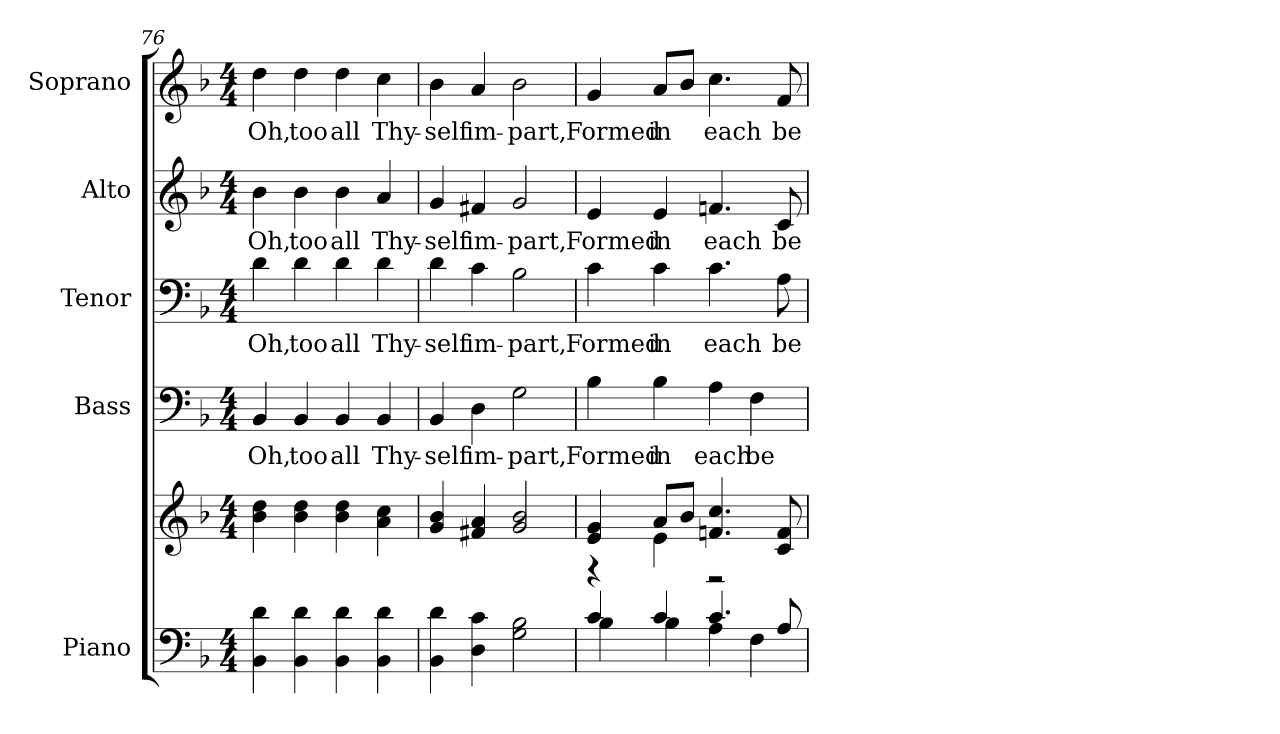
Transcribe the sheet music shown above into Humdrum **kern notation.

**kern	**kern	**kern	**text	**kern	**text	**kern	**text	**kern	**text
*part5	*part5	*part4	*part4	*part3	*part3	*part2	*part2	*part1	*part1
*staff6	*staff5	*staff4	*staff4	*staff3	*staff3	*staff2	*staff2	*staff1	*staff1
*I"Piano	*	*I"Bass	*	*I"Tenor	*	*I"Alto	*	*I"Soprano	*
*I'Pno.	*	*I'B.	*	*I'T.	*	*I'A.	*	*I'S.	*
*clefF4	*clefG2	*clefF4	*	*clefF4	*	*clefG2	*	*clefG2	*
*k[b-]	*k[b-]	*k[b-]	*	*k[b-]	*	*k[b-]	*	*k[b-]	*
*F:	*F:	*F:	*	*F:	*	*F:	*	*F:	*
*M4/4	*M4/4	*M4/4	*	*M4/4	*	*M4/4	*	*M4/4	*
=76	=76	=76	=76	=76	=76	=76	=76	=76	=76
!	!	!	!LO:LY:b:color=#000000	!	!	!	!	!	!
!	!	!	!	!	!LO:LY:b:color=#000000	!	!	!	!
!	!	!	!	!	!	!	!LO:LY:b:color=#000000	!	!
!	!	!	!	!	!	!	!	!	!LO:LY:b:color=#000000
4BB-i\ 4di	4b-i\ 4ddi	4BB-i/	Oh,	4di\	Oh,	4b-i\	Oh,	4ddi\	Oh,
!	!	!	!LO:LY:b:color=#000000	!	!	!	!	!	!
!	!	!	!	!	!LO:LY:b:color=#000000	!	!	!	!
!	!	!	!	!	!	!	!LO:LY:b:color=#000000	!	!
!	!	!	!	!	!	!	!	!	!LO:LY:b:color=#000000
4BB-i\ 4di	4b-i\ 4ddi	4BB-i/	too	4di\	too	4b-i\	too	4ddi\	too
!	!	!	!LO:LY:b:color=#000000	!	!	!	!	!	!
!	!	!	!	!	!LO:LY:b:color=#000000	!	!	!	!
!	!	!	!	!	!	!	!LO:LY:b:color=#000000	!	!
!	!	!	!	!	!	!	!	!	!LO:LY:b:color=#000000
4BB-i\ 4di	4b-i\ 4ddi	4BB-i/	all	4di\	all	4b-i\	all	4ddi\	all
!	!	!	!LO:LY:b:color=#000000	!	!	!	!	!	!
!	!	!	!	!	!LO:LY:b:color=#000000	!	!	!	!
!	!	!	!	!	!	!	!LO:LY:b:color=#000000	!	!
!	!	!	!	!	!	!	!	!	!LO:LY:b:color=#000000
4BB-i\ 4di	4ai\ 4cci	4BB-i/	Thy-	4di\	Thy-	4ai/	Thy-	4cci\	Thy-
!!LO:PB:g=z
=77	=77	=77	=77	=77	=77	=77	=77	=77	=77
!	!	!	!LO:LY:b:color=#000000	!	!	!	!	!	!
!	!	!	!	!	!LO:LY:b:color=#000000	!	!	!	!
!	!	!	!	!	!	!	!LO:LY:b:color=#000000	!	!
!	!	!	!	!	!	!	!	!	!LO:LY:b:color=#000000
4BB-i\ 4di	4gi/ 4b-i	4BB-i/	-self	4di\	-self	4gi/	-self	4b-i\	-self
!	!	!	!LO:LY:b:color=#000000	!	!	!	!	!	!
!	!	!	!	!	!LO:LY:b:color=#000000	!	!	!	!
!	!	!	!	!	!	!	!LO:LY:b:color=#000000	!	!
!	!	!	!	!	!	!	!	!	!LO:LY:b:color=#000000
4Di\ 4ci	4f#Xi/ 4ai	4Di\	im-	4ci\	im-	4f#Xi/	im-	4ai/	im-
!	!	!	!LO:LY:b:color=#000000	!	!	!	!	!	!
!	!	!	!	!	!LO:LY:b:color=#000000	!	!	!	!
!	!	!	!	!	!	!	!LO:LY:b:color=#000000	!	!
!	!	!	!	!	!	!	!	!	!LO:LY:b:color=#000000
2Gi\ 2B-i	2gi/ 2b-i	2Gi\	-part,	2B-i\	-part,	2gi/	-part,	2b-i\	-part,
=78	=78	=78	=78	=78	=78	=78	=78	=78	=78
*^	*^	*	*	*	*	*	*	*	*
!	!	!	!	!	!LO:LY:b:color=#000000	!	!	!	!	!	!
!	!	!	!	!	!	!	!LO:LY:b:color=#000000	!	!	!	!
!	!	!	!	!	!	!	!	!	!LO:LY:b:color=#000000	!	!
!	!	!	!	!	!	!	!	!	!	!	!LO:LY:b:color=#000000
4ci/	4B-i\	4ei/ 4gi	4r	4B-i\	Formed	4ci\	Formed	4ei/	Formed	4gi/	Formed
!	!	!	!	!	!LO:LY:b:color=#000000	!	!	!	!	!	!
!	!	!	!	!	!	!	!LO:LY:b:color=#000000	!	!	!	!
!	!	!	!	!	!	!	!	!	!LO:LY:b:color=#000000	!	!
!	!	!	!	!	!	!	!	!	!	!	!LO:LY:b:color=#000000
4ci/	4B-i\	8ai/L	4ei\	4B-i\	in	4ci\	in	4ei/	in	8ai/L	in
.	.	8b-i/J	.	.	.	.	.	.	.	8b-i/J	.
!	!	!	!	!	!LO:LY:b:color=#000000	!	!	!	!	!	!
!	!	!	!	!	!	!	!LO:LY:b:color=#000000	!	!	!	!
!	!	!	!	!	!	!	!	!	!LO:LY:b:color=#000000	!	!
!	!	!	!	!	!	!	!	!	!	!	!LO:LY:b:color=#000000
4.ci/	4Ai\	4.fni/ 4.cci	2r	4Ai\	each	4.ci\	each	4.fni/	each	4.cci\	each
!	!	!	!	!	!LO:LY:b:color=#000000	!	!	!	!	!	!
.	4Fi\	.	.	4Fi\	be-	.	.	.	.	.	.
!	!	!	!	!	!	!	!LO:LY:b:color=#000000	!	!	!	!
!	!	!	!	!	!	!	!	!	!LO:LY:b:color=#000000	!	!
!	!	!	!	!	!	!	!	!	!	!	!LO:LY:b:color=#000000
8Ai/	.	8ci/ 8fi	.	.	.	8Ai\	be-	8ci/	be-	8fi/	be-
*v	*v	*	*	*	*	*	*	*	*	*	*
*	*v	*v	*	*	*	*	*	*	*	*
=	=	=	=	=	=	=	=	=	=
*-	*-	*-	*-	*-	*-	*-	*-	*-	*-
